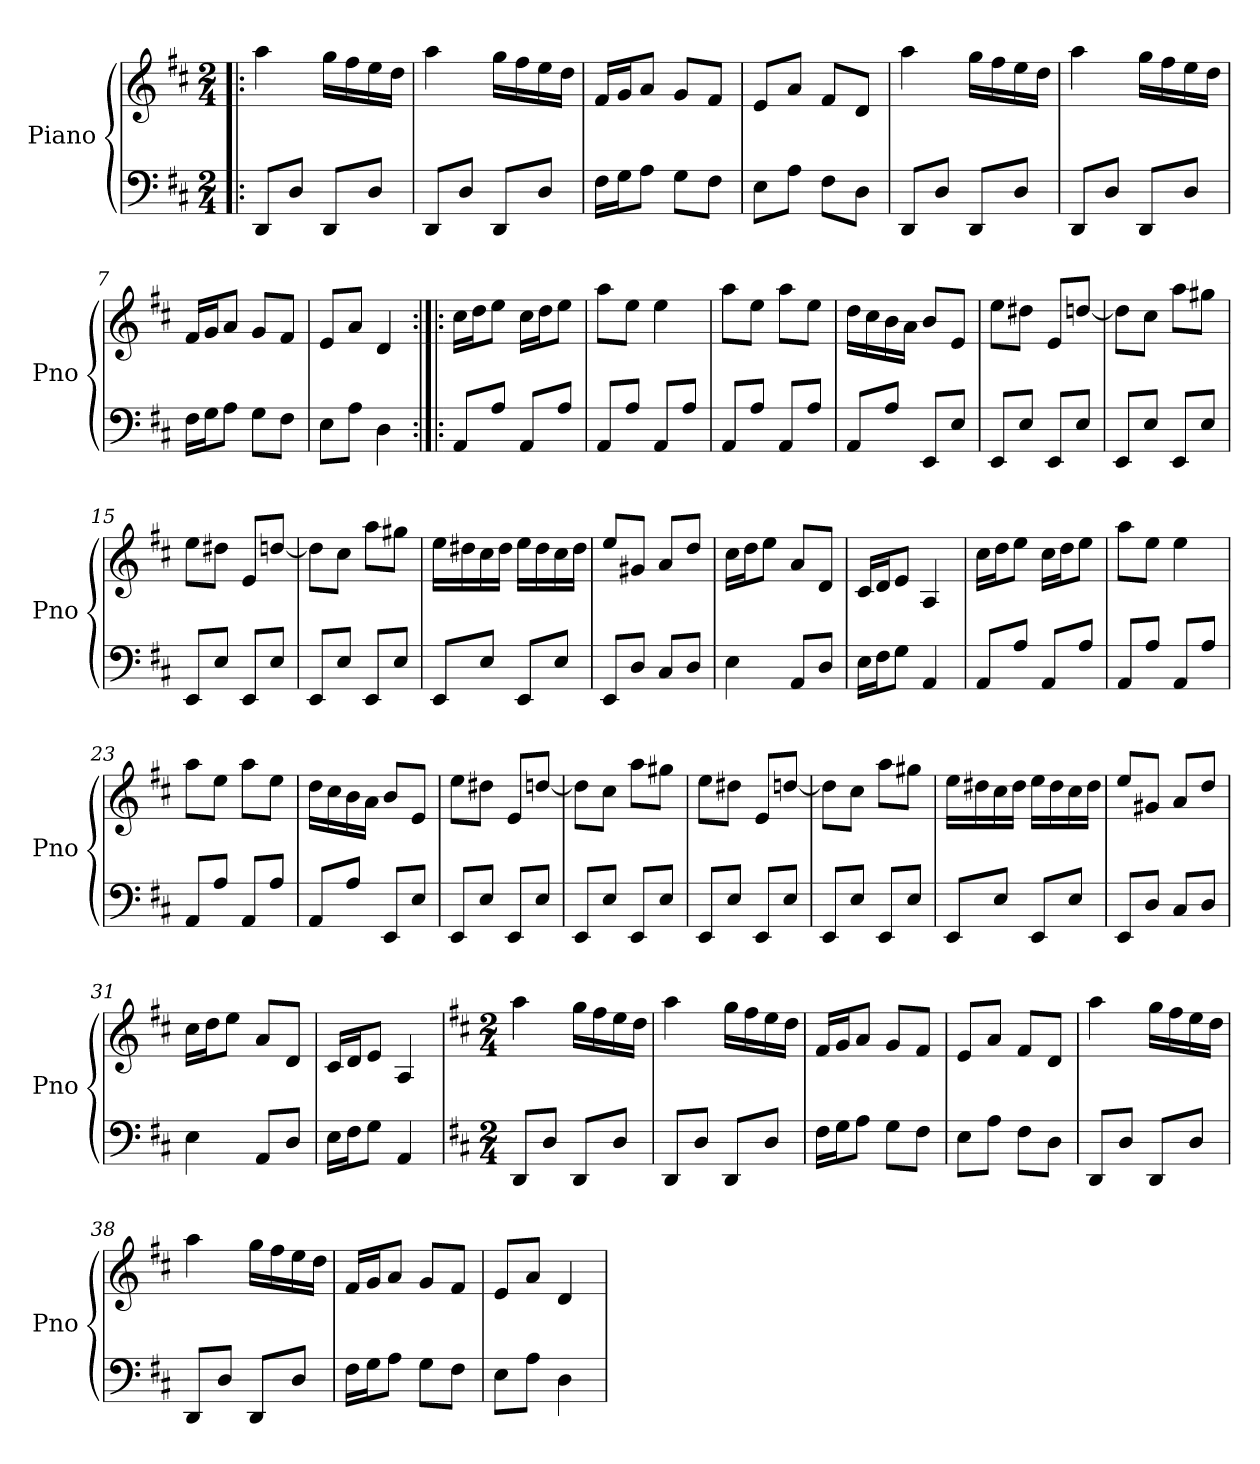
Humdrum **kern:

**kern	**kern
*part1	*part1
*staff2	*staff1
*I"Piano	*
*I'Pno	*
*clefF4	*clefG2
*k[f#c#]	*k[f#c#]
*D:	*D:
*M2/4	*M2/4
=1!|:	=1!|:
8DD/L	4aa\
8D/J	.
8DD/L	16gg\LL
.	16ff#\
8D/J	16ee\
.	16dd\JJ
=2	=2
8DD/L	4aa\
8D/J	.
8DD/L	16gg\LL
.	16ff#\
8D/J	16ee\
.	16dd\JJ
=3	=3
16F#\LL	16f#/LL
16G\J	16g/J
8A\J	8a/J
8G\L	8g/L
8F#\J	8f#/J
=4	=4
8E\L	8e/L
8A\J	8a/J
8F#\L	8f#/L
8D\J	8d/J
!!LO:LB:g=z
=5	=5
8DD/L	4aa\
8D/J	.
8DD/L	16gg\LL
.	16ff#\
8D/J	16ee\
.	16dd\JJ
=6	=6
8DD/L	4aa\
8D/J	.
8DD/L	16gg\LL
.	16ff#\
8D/J	16ee\
.	16dd\JJ
=7	=7
16F#\LL	16f#/LL
16G\J	16g/J
8A\J	8a/J
8G\L	8g/L
8F#\J	8f#/J
=8	=8
8E\L	8e/L
8A\J	8a/J
4D\	4d/
!!LO:LB:g=z
=9:|!|:	=9:|!|:
8AA/L	16cc#\LL
.	16dd\J
8A/J	8ee\J
8AA/L	16cc#\LL
.	16dd\J
8A/J	8ee\J
=10	=10
8AA/L	8aa\L
8A/J	8ee\J
8AA/L	4ee\
8A/J	.
=11	=11
8AA/L	8aa\L
8A/J	8ee\J
8AA/L	8aa\L
8A/J	8ee\J
=12	=12
8AA/L	16dd\LL
.	16cc#\
8A/J	16b\
.	16a\JJ
8EE/L	8b/L
8E/J	8e/J
!!LO:LB:g=z
=13	=13
8EE/L	8ee\L
8E/J	8dd#X\J
8EE/L	8e/L
8E/J	[8ddn/J
=14	=14
8EE/L	8dd\L]
8E/J	8cc#\J
8EE/L	8aa\L
8E/J	8gg#X\J
=15	=15
8EE/L	8ee\L
8E/J	8dd#X\J
8EE/L	8e/L
8E/J	[8ddn/J
=16	=16
8EE/L	8dd\L]
8E/J	8cc#\J
8EE/L	8aa\L
8E/J	8gg#X\J
!!LO:LB:g=z
=17	=17
8EE/L	16ee\LL
.	16dd#X\
8E/J	16cc#\
.	16dd#\JJ
8EE/L	16ee\LL
.	16dd#\
8E/J	16cc#\
.	16dd#\JJ
=18	=18
8EE/L	8ee/L
8D/J	8g#X/J
8C#/L	8a/L
8D/J	8dd/J
=19	=19
4E\	16cc#\LL
.	16dd\J
.	8ee\J
8AA/L	8a/L
8D/J	8d/J
=20	=20
16E\LL	16c#/LL
16F#\J	16d/J
8G\J	8e/J
4AA/	4A/
!!LO:PB:g=z
=21	=21
8AA/L	16cc#\LL
.	16dd\J
8A/J	8ee\J
8AA/L	16cc#\LL
.	16dd\J
8A/J	8ee\J
=22	=22
8AA/L	8aa\L
8A/J	8ee\J
8AA/L	4ee\
8A/J	.
=23	=23
8AA/L	8aa\L
8A/J	8ee\J
8AA/L	8aa\L
8A/J	8ee\J
=24	=24
8AA/L	16dd\LL
.	16cc#\
8A/J	16b\
.	16a\JJ
8EE/L	8b/L
8E/J	8e/J
!!LO:LB:g=z
=25	=25
8EE/L	8ee\L
8E/J	8dd#X\J
8EE/L	8e/L
8E/J	[8ddn/J
=26	=26
8EE/L	8dd\L]
8E/J	8cc#\J
8EE/L	8aa\L
8E/J	8gg#X\J
=27	=27
8EE/L	8ee\L
8E/J	8dd#X\J
8EE/L	8e/L
8E/J	[8ddn/J
=28	=28
8EE/L	8dd\L]
8E/J	8cc#\J
8EE/L	8aa\L
8E/J	8gg#X\J
!!LO:LB:g=z
=29	=29
8EE/L	16ee\LL
.	16dd#X\
8E/J	16cc#\
.	16dd#\JJ
8EE/L	16ee\LL
.	16dd#\
8E/J	16cc#\
.	16dd#\JJ
=30	=30
8EE/L	8ee/L
8D/J	8g#X/J
8C#/L	8a/L
8D/J	8dd/J
=31	=31
4E\	16cc#\LL
.	16dd\J
.	8ee\J
8AA/L	8a/L
8D/J	8d/J
=32	=32
16E\LL	16c#/LL
16F#\J	16d/J
8G\J	8e/J
4AA/	4A/
!!LO:LB:g=z
=33	=33
*k[f#c#]	*k[f#c#]
*D:	*D:
*M2/4	*M2/4
8DD/L	4aa\
8D/J	.
8DD/L	16gg\LL
.	16ff#\
8D/J	16ee\
.	16dd\JJ
=34	=34
8DD/L	4aa\
8D/J	.
8DD/L	16gg\LL
.	16ff#\
8D/J	16ee\
.	16dd\JJ
=35	=35
16F#\LL	16f#/LL
16G\J	16g/J
8A\J	8a/J
8G\L	8g/L
8F#\J	8f#/J
=36	=36
8E\L	8e/L
8A\J	8a/J
8F#\L	8f#/L
8D\J	8d/J
!!LO:LB:g=z
=37	=37
8DD/L	4aa\
8D/J	.
8DD/L	16gg\LL
.	16ff#\
8D/J	16ee\
.	16dd\JJ
=38	=38
8DD/L	4aa\
8D/J	.
8DD/L	16gg\LL
.	16ff#\
8D/J	16ee\
.	16dd\JJ
=39	=39
16F#\LL	16f#/LL
16G\J	16g/J
8A\J	8a/J
8G\L	8g/L
8F#\J	8f#/J
=40	=40
8E\L	8e/L
8A\J	8a/J
4D\	4d/
=	=
*-	*-
